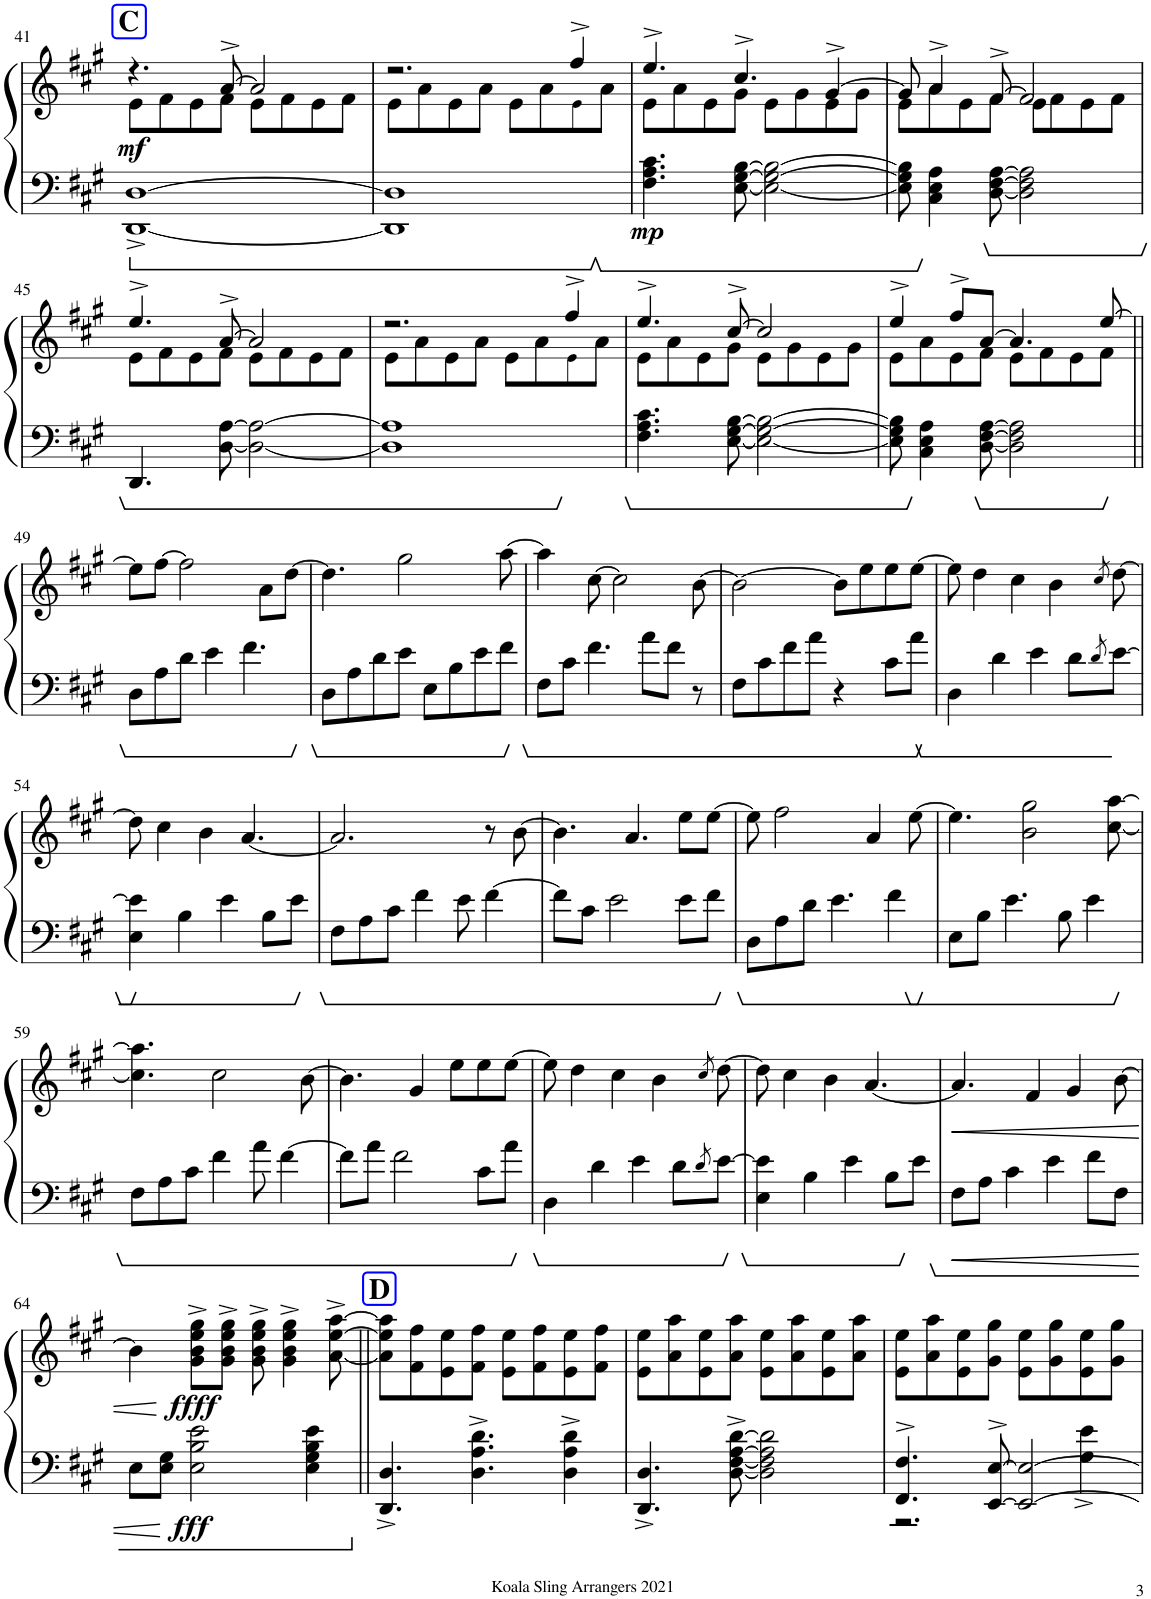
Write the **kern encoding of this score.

**kern	**kern	**dynam
*part1	*part1	*part1
*staff2	*staff1	*staff1/2
*I"Piano	*	*
*I'Pno.	*	*
!!LO:PB:g=z
*clefF4	*clefG2	*
*k[f#c#g#]	*k[f#c#g#]	*
*M4/4	*M4/4	*
=41	=41	=41
*	*^	*
!	!LO:TX:a:B:t=C	!	!
!	!	!	!LO:DY:b
[1DD^ [1D^	4.r	8e\L	mf
.	.	8f#\	.
.	.	8e\	.
.	[8a^/	8f#\J	.
.	2a/]	8e\L	.
.	.	8f#\	.
.	.	8e\	.
.	.	8f#\J	.
=42	=42	=42	=42
1DD] 1D]	2.r	8e\L	.
.	.	8a\	.
.	.	8e\	.
.	.	8a\J	.
.	.	8e\L	.
.	.	8a\	.
.	4ff#^/	8e!\	.
.	.	8a\J	.
=43	=43	=43	=43
!	!	!	!LO:DY:b=2
4.F#\ 4.A\ 4.c#\	4.ee^/	8e\L	mp
.	.	8a\	.
.	.	8e\	.
[8E\ [8G#\ [8B\	4.cc#^/	8g#\J	.
2E\_ 2G#\_ 2B\_	.	8e\L	.
.	.	8g#\	.
.	[4g#^/	8e\	.
.	.	8g#\J	.
=44	=44	=44	=44
8E\] 8G#\] 8B\]	8g#/]	8e\L	.
4C#\ 4E\ 4A\	4a^/	8a\	.
.	.	8e\	.
[8D\ [8F#\ [8A\	[8f#^/	8f#\J	.
2D\] 2F#\] 2A\]	2f#/]	8e\L	.
.	.	8f#\	.
.	.	8e\	.
.	.	8f#\J	.
!!LO:LB:g=z	!!
=45	=45	=45	=45
4.DD/	4.ee^/	8e\L	.
.	.	8f#\	.
.	.	8e\	.
[8D\ [8A\	[8a^/	8f#\J	.
2D\_ 2A\_	2a/]	8e\L	.
.	.	8f#\	.
.	.	8e\	.
.	.	8f#\J	.
=46	=46	=46	=46
1D] 1A]	2.r	8e\L	.
.	.	8a\	.
.	.	8e\	.
.	.	8a\J	.
.	.	8e\L	.
.	.	8a\	.
.	4ff#^/	8e!\	.
.	.	8a\J	.
=47	=47	=47	=47
4.F#\ 4.A\ 4.c#\	4.ee^/	8e\L	.
.	.	8a\	.
.	.	8e\	.
[8E\ [8G#\ [8B\	[8cc#^/	8g#\J	.
2E\_ 2G#\_ 2B\_	2cc#/]	8e\L	.
.	.	8g#\	.
.	.	8e\	.
.	.	8g#\J	.
=48	=48	=48	=48
8E\] 8G#\] 8B\]	4ee^/	8e\L	.
4C#\ 4E\ 4A\	.	8a\	.
.	8ff#^/L	8e\	.
[8D\ [8F#\ [8A\	[8a/J	8f#\J	.
2D\] 2F#\] 2A\]	4.a/]	8e\L	.
.	.	8f#\	.
.	.	8e\	.
.	[8ee^/	8f#\J	.
*	*v	*v	*
!!LO:LB:g=z
=49||	=49||	=49||
8D\L	8ee\L]	.
8A\	[8ff#^\J	.
8d\J	2ff#\]	.
4e\	.	.
4.f#\	.	.
.	8a\L	.
.	[8dd^\J	.
=50	=50	=50
8D\L	4.dd\]	.
8A\	.	.
8d\	.	.
8e\J	2gg#^\	.
8E\L	.	.
8B\	.	.
8e\	.	.
8f#\J	[8aa^\	.
=51	=51	=51
8F#\L	4aa\]	.
8c#\J	.	.
4.f#\	[8cc#^\	.
.	2cc#\]	.
8a\L	.	.
8f#\J	.	.
8r	[8b^\	.
=52	=52	=52
8F#\L	2b\_	.
8c#\	.	.
8f#\	.	.
8a\J	.	.
4r	8b\L]	.
.	8ee^\	.
8c#\L	8ee^\	.
8a\J	[8ee^\J	.
=53	=53	=53
4D\	8ee\]	.
.	4dd^\	.
4d\	.	.
.	4cc#^\	.
4e\	.	.
.	4b^\	.
8d\L	.	.
8qd/	8qcc#/	.
[8e\J	[8dd^\	.
!!LO:LB:g=z
=54	=54	=54
4E\ 4e\]	8dd\]	.
.	4cc#^\	.
4B\	.	.
.	4b^\	.
4e\	.	.
.	[4.a^/	.
8B\L	.	.
8e\J	.	.
=55	=55	=55
8F#\L	2.a/]	.
8A\	.	.
8c#\J	.	.
4f#\	.	.
8e\	.	.
[4f#\	8r	.
.	[8b\	.
=56	=56	=56
8f#\L]	4.b\]	.
8c#\J	.	.
2e\	.	.
.	4.a/	.
8e\L	8ee^\L	.
8f#\J	[8ee^\J	.
=57	=57	=57
8D\L	8ee\]	.
8A\	2ff#^\	.
8d\J	.	.
4.e\	.	.
.	4a/	.
4f#\	.	.
.	[8ee^\	.
=58	=58	=58
8E\L	4.ee\]	.
8B\J	.	.
4.e\	.	.
.	2b\^ 2gg#\^	.
8B\	.	.
4e\	.	.
.	[8cc#\^ [8aa\^	.
!!LO:LB:g=z
=59	=59	=59
8F#\L	4.cc#\] 4.aa\]	.
8A\	.	.
8c#\J	.	.
4f#\	2cc#^\	.
8a\	.	.
[4f#\	.	.
.	[8b\	.
=60	=60	=60
8f#\L]	4.b\]	.
8a\J	.	.
2f#\	.	.
.	4g#/	.
.	8ee^\L	.
8c#\L	8ee^\	.
8a\J	[8ee^\J	.
=61	=61	=61
4D\	8ee\]	.
.	4dd^\	.
4d\	.	.
.	4cc#^\	.
4e\	.	.
.	4b^\	.
8d\L	.	.
8qd/	8qcc#/	.
[8e\J	[8dd^\	.
=62	=62	=62
4E\ 4e\]	8dd\]	.
.	4cc#^\	.
4B\	.	.
.	4b^\	.
4e\	.	.
.	[4.a^/	.
8B\L	.	.
8e\J	.	.
=63	=63	=63
!	!	!LO:HP:b
8F#\L	4.a/]	<
8A\J	.	.
4c#\	.	.
.	4f#/	.
4e\	.	.
.	4g#/	.
8f#\L	.	.
8F#\J	[8b\	.
!!LO:LB:g=z
=64	=64	=64
8E\L	4b\]	.
8E\ 8G#\J	.	.
!	!	!LO:DY:n=1:b=2
!	!	!LO:DY:n=2:b
2E\ 2B\ 2e\	8g#\^ 8b\^ 8ee\^ 8gg#\^L	[ fff ffff
.	8g#\^ 8b\^ 8ee\^ 8gg#\^J	.
.	8g#\^ 8b\^ 8ee\^ 8gg#\^	.
.	4g#\^ 4b\^ 4ee\^ 4gg#\^	.
4E\ 4G#\ 4B\ 4e\	.	.
.	[8a\^ [8ee\^ [8aa\^	.
=65||	=65||	=65||
!	!LO:TX:a:B:t=D	!
4.DD/^ 4.D/^	8a\] 8ee\] 8aa\]L	.
.	8f#\ 8ff#\	.
.	8e\ 8ee\	.
4.D\^ 4.A\^ 4.d\^	8f#\ 8ff#\J	.
.	8e\ 8ee\L	.
.	8f#\ 8ff#\	.
4D\^ 4A\^ 4d\^	8e\ 8ee\	.
.	8f#\ 8ff#\J	.
=66	=66	=66
4.DD/^ 4.D/^	8e\ 8ee\L	.
.	8a\ 8aa\	.
.	8e\ 8ee\	.
[8D\^ [8F#\^ [8A\^ [8d\^	8a\ 8aa\J	.
2D\] 2F#\] 2A\] 2d\]	8e\ 8ee\L	.
.	8a\ 8aa\	.
.	8e\ 8ee\	.
.	8a\ 8aa\J	.
=67	=67	=67
*^	*	*
4.FF#/^ 4.F#/^	2.r	8e\ 8ee\L	.
.	.	8a\ 8aa\	.
.	.	8e\ 8ee\	.
[8EE/^ [8E/^	.	8g#\ 8gg#\J	.
2EE/_ 2E/_	.	8e\ 8ee\L	.
.	.	8g#\ 8gg#\	.
.	4G#\^ 4e\^	8e\ 8ee\	.
.	.	8g#\ 8gg#\J	.
*v	*v	*	*
=	=	=
*-	*-	*-
